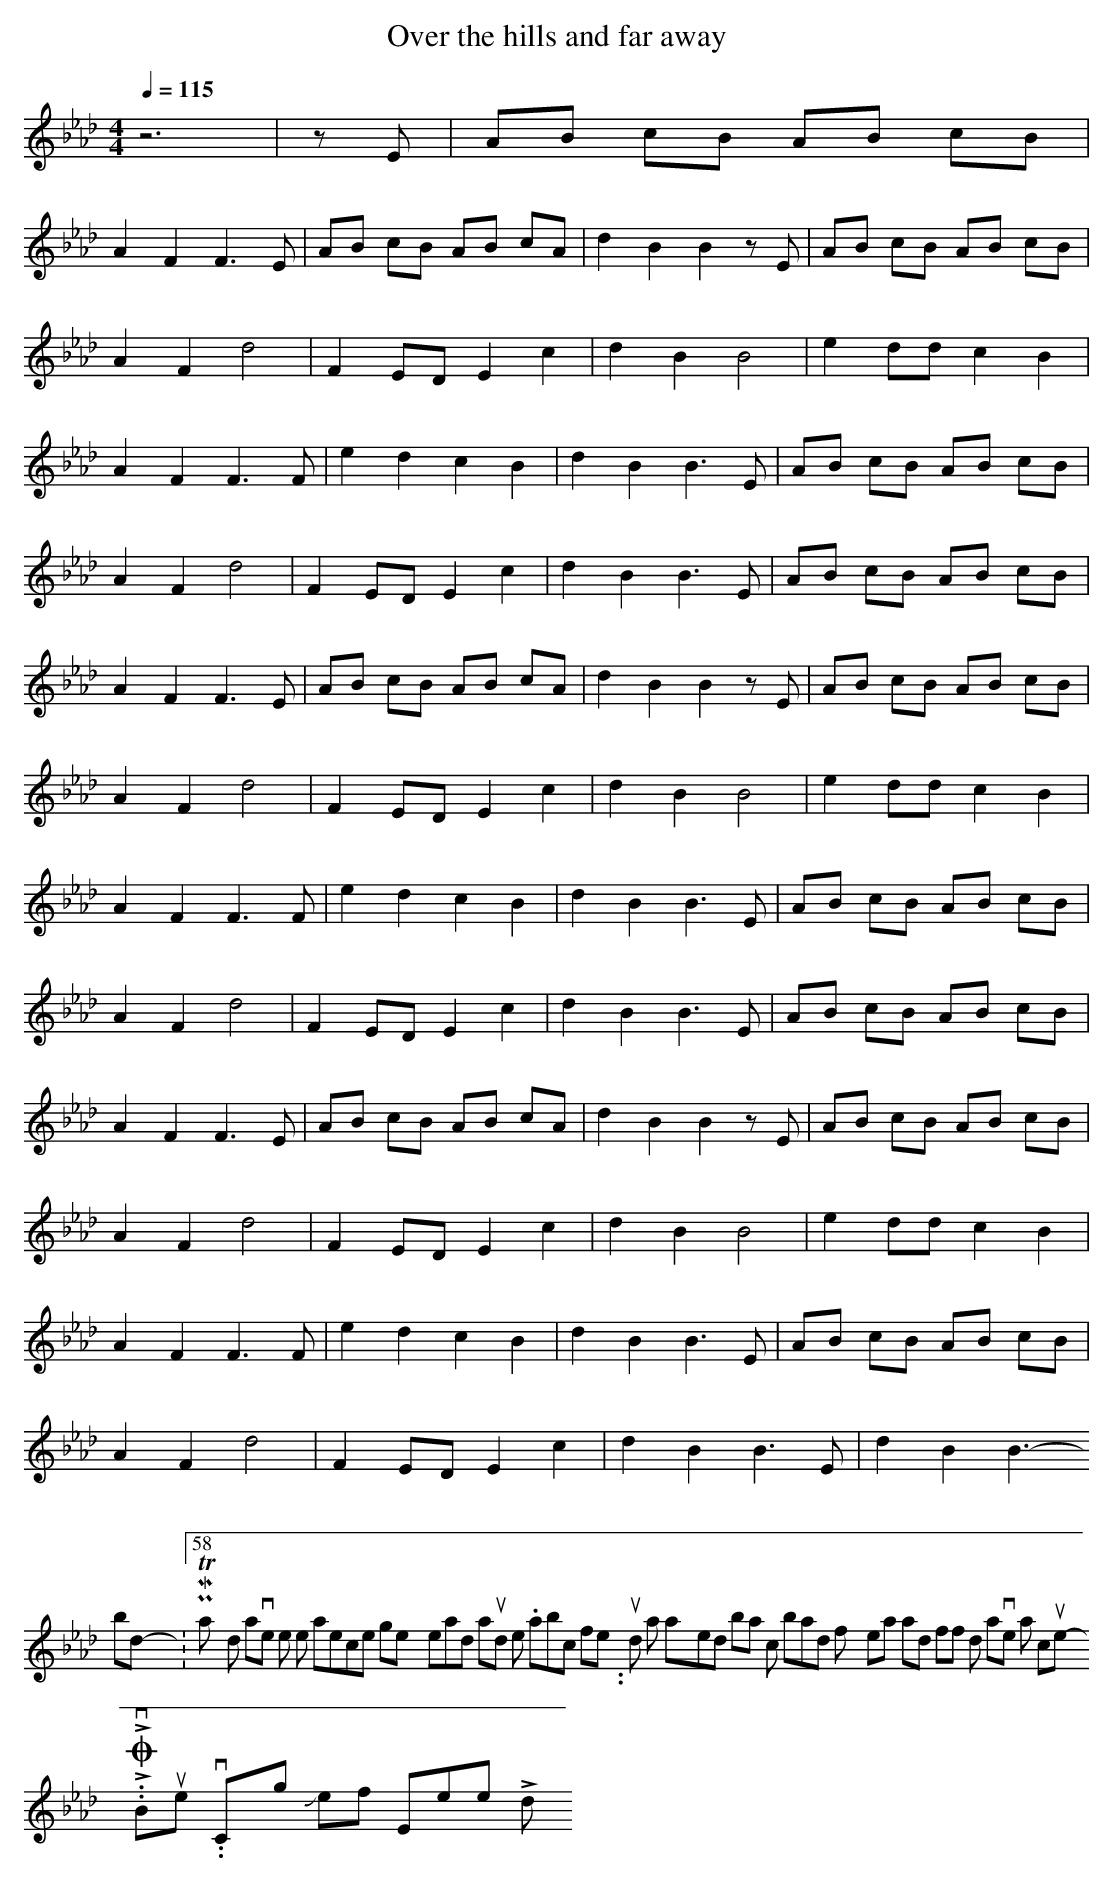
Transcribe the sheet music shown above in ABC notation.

X:1
T:Over the hills and far away
Q:1/4=115
M:4/4
L:1/8
K:Ab
V:1
z6|zE|AB cB AB cB|
A2 F2 F3E|AB cB AB cA|d2 B2 B2 zE|AB cB AB cB|
A2 F2 d4|F2 ED E2 c2|d2 B2 B4|e2 dd c2 B2|
A2 F2 F3F|e2 d2 c2 B2|d2 B2 B3E|AB cB AB cB|
A2 F2 d4|F2 ED E2 c2|d2 B2 B3E|AB cB AB cB|
A2 F2 F3E|AB cB AB cA|d2 B2 B2 zE|AB cB AB cB|
A2 F2 d4|F2 ED E2 c2|d2 B2 B4|e2 dd c2 B2|
A2 F2 F3F|e2 d2 c2 B2|d2 B2 B3E|AB cB AB cB|
A2 F2 d4|F2 ED E2 c2|d2 B2 B3E|AB cB AB cB|
A2 F2 F3E|AB cB AB cA|d2 B2 B2 zE|AB cB AB cB|
A2 F2 d4|F2 ED E2 c2|d2 B2 B4|e2 dd c2 B2|
A2 F2 F3F|e2 d2 c2 B2|d2 B2 B3E|AB cB AB cB|
A2 F2 d4|F2 ED E2 c2|d2 B2 B3E|d2 B2 B3
-----------------------------------------------------------------------------
Nibody19-07-2007, 05:58 PMThanks - dont have the time or patience to get my head around the lotro .abc files.. you'd think as I played bass in rock bands for 15 years on and off Id have a clue.. LOL
-----------------------------------------------------------------------------
vBulletin® v3.8.4, Copyright ©2000-2009, Jelsoft Enterprises Ltd.
